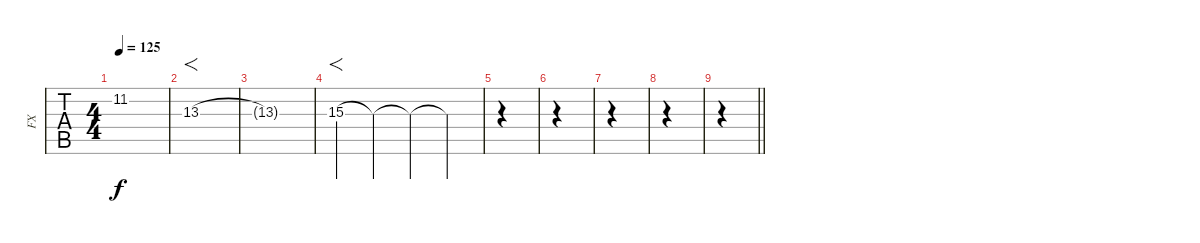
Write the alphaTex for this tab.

\track ("FX" "FX") {instrument choiraahs}
\staff {tabs}
\tuning (Gb4 Db4 A3 E3 B2 Gb2) {hide}
\ts (4 4)
\tempo 125
\clef g2
\ks c
11.2{t}.1{dy f volume 0} |
13.3.1{f volume 11} |
13.3{t}.1{volume 4} |
15.3.4{f volume 11} 15.3{t}.4{volume 0} 15.3{t}.4 15.3{t}.4 |
|
|
|
|
\barLineRight lightlight
